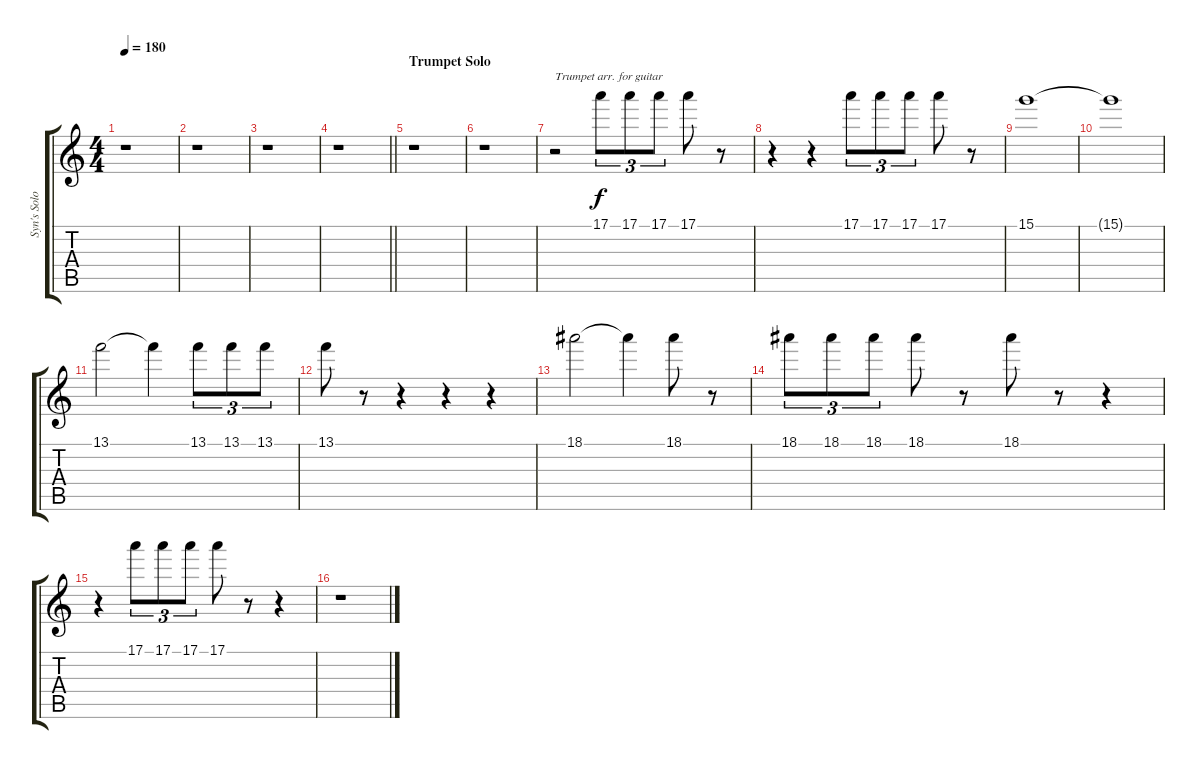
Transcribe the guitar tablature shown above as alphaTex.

\track ("Syn's Solo" "Syn's Solo") {instrument overdrivenguitar}
\staff {score tabs}
\tuning (E4 B3 G3 D3 A2 D2) {hide}
\ts (4 4)
\tempo 180
\clef g2
\ks c
r.1{dy f} |
r.1 |
r.1 |
\barLineRight lightlight
r.1 |
\section ("" "Trumpet Solo")
r.1 |
r.1 |
r.2{txt "Trumpet arr. for guitar" volume 15 instrument trombone} 17.1.8{tu (3 2)} 17.1.8{tu (3 2)} 17.1.8{tu (3 2)} 17.1.8 r.8 |
r.4 r.4 17.1.8{tu (3 2)} 17.1.8{tu (3 2)} 17.1.8{tu (3 2)} 17.1.8 r.8 |
15.1.1 |
15.1{t}.1 |
13.1.2 13.1{t}.4 13.1.8{tu (3 2)} 13.1.8{tu (3 2)} 13.1.8{tu (3 2)} |
13.1.8 r.8 r.4 r.4 r.4 |
18.1.2 18.1{t}.4 18.1.8 r.8 |
18.1.8{tu (3 2)} 18.1.8{tu (3 2)} 18.1.8{tu (3 2)} 18.1.8 r.8 18.1.8 r.8 r.4 |
r.4 17.1.8{tu (3 2)} 17.1.8{tu (3 2)} 17.1.8{tu (3 2)} 17.1.8 r.8 r.4 |
r.1
